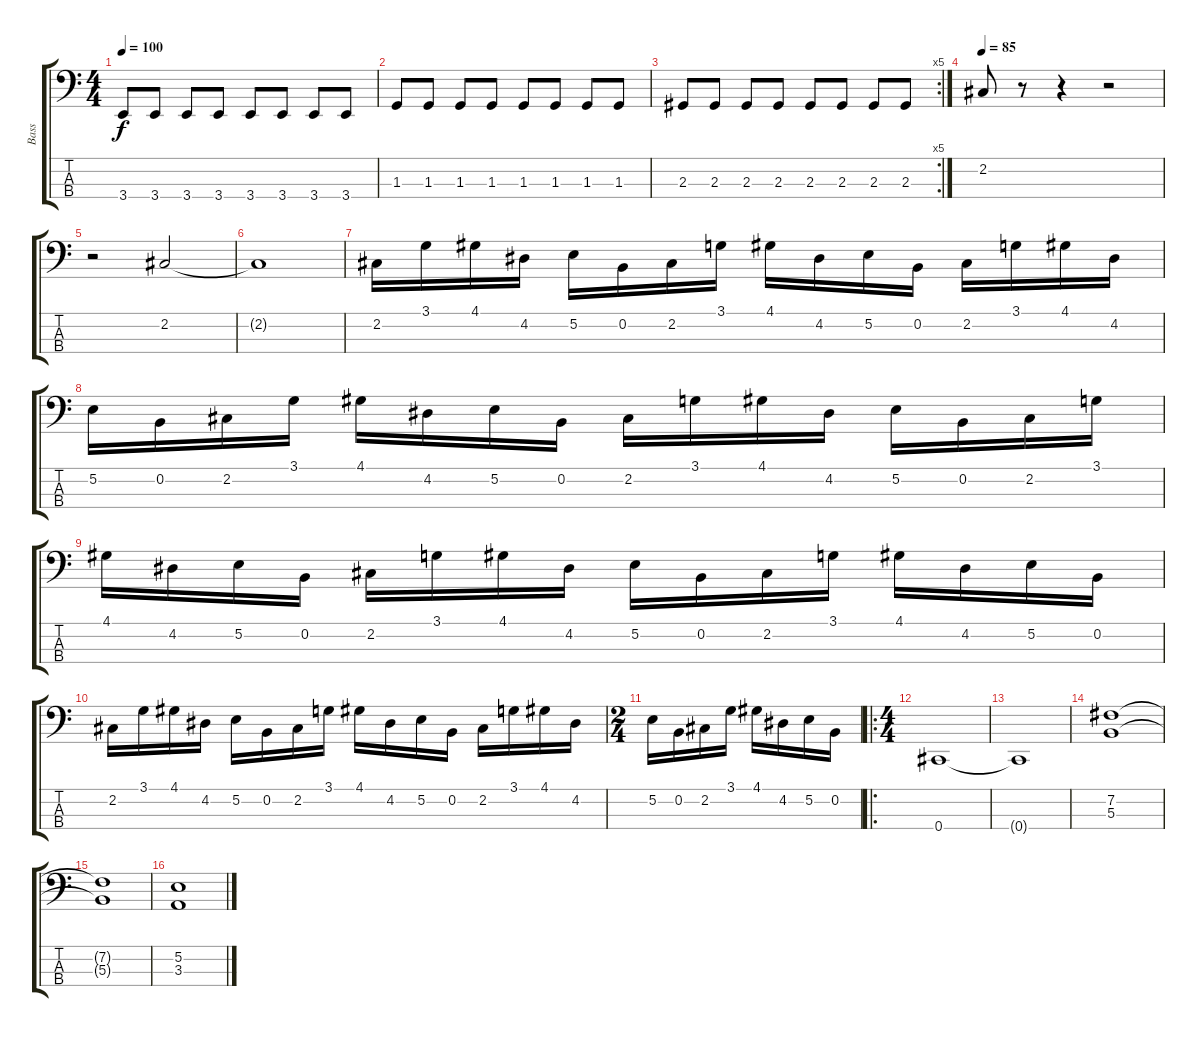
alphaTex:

\track ("Bass" "Bass") {instrument electricbassfinger}
\staff {score tabs}
\tuning (E2 B1 Gb1 Db1) {hide}
\ts (4 4)
\tempo 100
\clef f4
\ks c
3.4.8{dy f} 3.4.8 3.4.8 3.4.8 3.4.8 3.4.8 3.4.8 3.4.8 |
1.3.8 1.3.8 1.3.8 1.3.8 1.3.8 1.3.8 1.3.8 1.3.8 |
\rc 5
2.3.8 2.3.8 2.3.8 2.3.8 2.3.8 2.3.8 2.3.8 2.3.8 |
\tempo 85
2.2.8 r.8 r.4 r.2 |
r.2 2.2.2 |
2.2{t}.1 |
2.2.16 3.1.16 4.1.16 4.2.16 5.2.16 0.2.16 2.2.16 3.1.16 4.1.16 4.2.16 5.2.16 0.2.16 2.2.16 3.1.16 4.1.16 4.2.16 |
5.2.16 0.2.16 2.2.16 3.1.16 4.1.16 4.2.16 5.2.16 0.2.16 2.2.16 3.1.16 4.1.16 4.2.16 5.2.16 0.2.16 2.2.16 3.1.16 |
4.1.16 4.2.16 5.2.16 0.2.16 2.2.16 3.1.16 4.1.16 4.2.16 5.2.16 0.2.16 2.2.16 3.1.16 4.1.16 4.2.16 5.2.16 0.2.16 |
2.2.16 3.1.16 4.1.16 4.2.16 5.2.16 0.2.16 2.2.16 3.1.16 4.1.16 4.2.16 5.2.16 0.2.16 2.2.16 3.1.16 4.1.16 4.2.16 |
\ts (2 4)
5.2.16 0.2.16 2.2.16 3.1.16 4.1.16 4.2.16 5.2.16 0.2.16 |
\ro
\ts (4 4)
0.4.1 |
0.4{t}.1 |
(7.2 5.3).1 |
(7.2{t} 5.3{t}).1 |
(5.2 3.3).1
